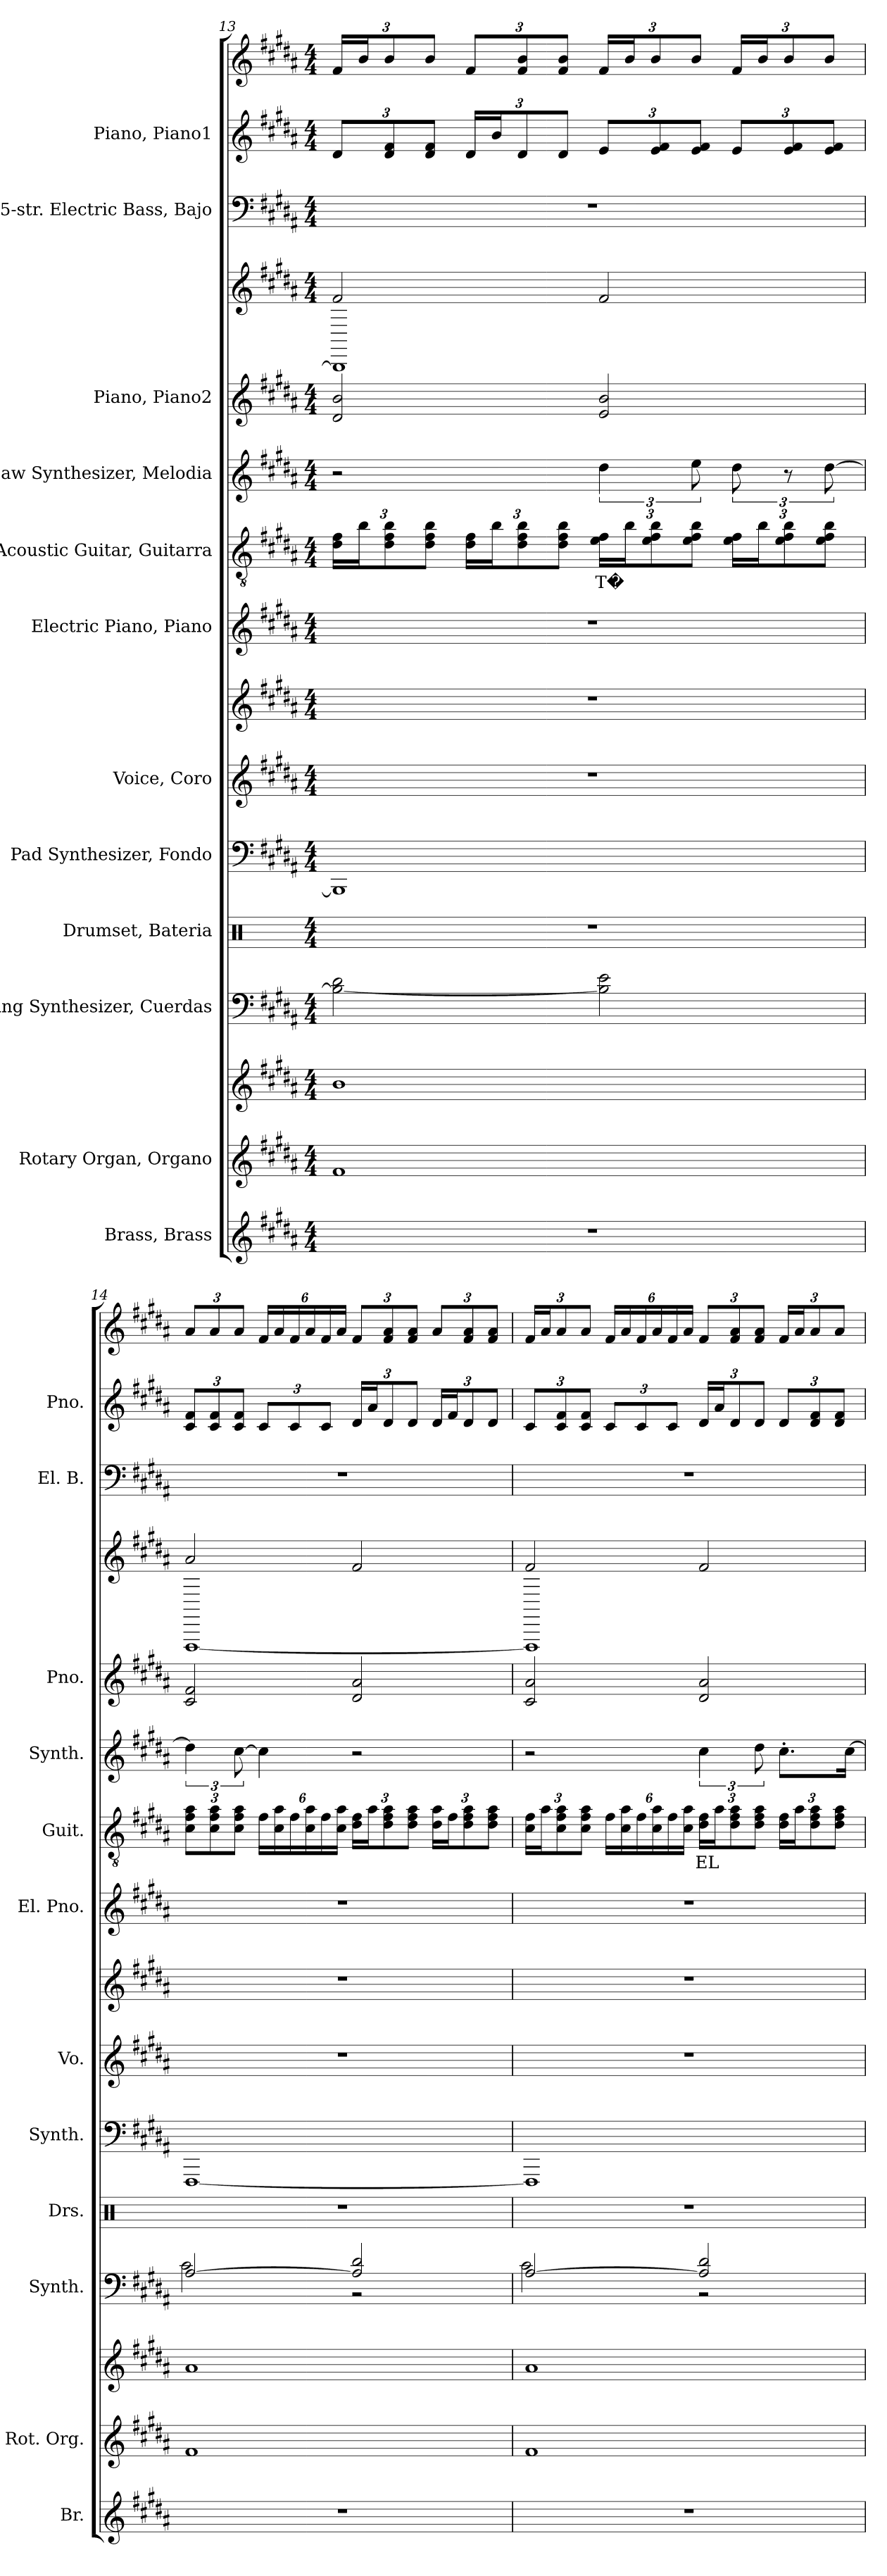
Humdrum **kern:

**kern	**kern	**kern	**kern	**kern	**kern	**kern	**kern	**kern	**kern	**text	**kern	**kern	**kern	**kern	**kern	**kern
*part12	*part11	*part11	*part10	*part9	*part8	*part7	*part7	*part6	*part5	*part5	*part4	*part3	*part3	*part2	*part1	*part1
*staff16	*staff15	*staff14	*staff13	*staff12	*staff11	*staff10	*staff9	*staff8	*staff7	*staff7	*staff6	*staff5	*staff4	*staff3	*staff2	*staff1
*I"Brass, Brass	*I"Rotary Organ, Organo	*	*I"String Synthesizer, Cuerdas	*I"Drumset, Bateria	*I"Pad Synthesizer, Fondo	*I"Voice, Coro	*	*I"Electric Piano, Piano	*I"Acoustic Guitar, Guitarra	*	*I"Saw Synthesizer, Melodia	*I"Piano, Piano2	*	*I"5-str. Electric Bass, Bajo	*I"Piano, Piano1	*
*I'Br.	*I'Rot. Org.	*	*I'Synth.	*I'Drs.	*I'Synth.	*I'Vo.	*	*I'El. Pno.	*I'Guit.	*	*I'Synth.	*I'Pno.	*	*I'El. B.	*I'Pno.	*
!!LO:PB:g=z
*clefG2	*clefG2	*clefG2	*clefF4	*clefX	*clefF4	*clefG2	*clefG2	*clefG2	*clefGv2	*	*clefG2	*clefG2	*clefG2	*clefF4	*clefG2	*clefG2
*	*	*	*	*	*	*	*	*	*	*	*	*	*	*ITrd7c12	*	*
*k[f#c#g#d#a#]	*k[f#c#g#d#a#]	*k[f#c#g#d#a#]	*k[f#c#g#d#a#]	*k[]	*k[f#c#g#d#a#]	*k[f#c#g#d#a#]	*k[f#c#g#d#a#]	*k[f#c#g#d#a#]	*k[f#c#g#d#a#]	*	*k[f#c#g#d#a#]	*k[f#c#g#d#a#]	*k[f#c#g#d#a#]	*k[f#c#g#d#a#]	*k[f#c#g#d#a#]	*k[f#c#g#d#a#]
*M4/4	*M4/4	*M4/4	*M4/4	*M4/4	*M4/4	*M4/4	*M4/4	*M4/4	*M4/4	*	*M4/4	*M4/4	*M4/4	*M4/4	*M4/4	*M4/4
*	*	*	*	*	*	*	*	*	*Xbrackettup	*	*	*	*	*	*Xbrackettup	*Xbrackettup
=13	=13	=13	=13	=13	=13	=13	=13	=13	=13	=13	=13	=13	=13	=13	=13	=13
*	*	*	*	*	*	*	*	*	*	*	*	*	*^	*	*	*
1r	1f#	1b	2B\_ 2d#\	1r	1BBB]	1r	1r	1r	24d#\ 24f#\LL	.	2r	2d#/ 2b/	2f#/	1BBB]	1r	12d#/L	24f#/LL
.	.	.	.	.	.	.	.	.	24b\J	.	.	.	.	.	.	.	24b/J
.	.	.	.	.	.	.	.	.	12d#\ 12f#\ 12b\	.	.	.	.	.	.	12d#/ 12f#/	12b/
.	.	.	.	.	.	.	.	.	12d#\ 12f#\ 12b\J	.	.	.	.	.	.	12d#/ 12f#/J	12b/J
.	.	.	.	.	.	.	.	.	24d#\ 24f#\LL	.	.	.	.	.	.	24d#/LL	12f#/L
.	.	.	.	.	.	.	.	.	24b\J	.	.	.	.	.	.	24b/J	.
.	.	.	.	.	.	.	.	.	12d#\ 12f#\ 12b\	.	.	.	.	.	.	12d#/	12f#/ 12b/
.	.	.	.	.	.	.	.	.	12d#\ 12f#\ 12b\J	.	.	.	.	.	.	12d#/J	12f#/ 12b/J
.	.	.	2B\] 2e\	.	.	.	.	.	24e\ 24f#\LL	T�	6dd#\	2e/ 2b/	2f#/	.	.	12e/L	24f#/LL
.	.	.	.	.	.	.	.	.	24b\J	.	.	.	.	.	.	.	24b/J
.	.	.	.	.	.	.	.	.	12e\ 12f#\ 12b\	.	.	.	.	.	.	12e/ 12f#/	12b/
.	.	.	.	.	.	.	.	.	12e\ 12f#\ 12b\J	.	12ee\	.	.	.	.	12e/ 12f#/J	12b/J
.	.	.	.	.	.	.	.	.	24e\ 24f#\LL	.	12dd#\	.	.	.	.	12e/L	24f#/LL
.	.	.	.	.	.	.	.	.	24b\J	.	.	.	.	.	.	.	24b/J
.	.	.	.	.	.	.	.	.	12e\ 12f#\ 12b\	.	12r	.	.	.	.	12e/ 12f#/	12b/
.	.	.	.	.	.	.	.	.	12e\ 12f#\ 12b\J	.	[12dd#\	.	.	.	.	12e/ 12f#/J	12b/J
!!LO:PB:g=z
=14	=14	=14	=14	=14	=14	=14	=14	=14	=14	=14	=14	=14	=14	=14	=14	=14	=14
*	*	*	*^	*	*	*	*	*	*	*	*	*	*	*	*	*	*
1r	1f#	1a#	[2A#/	2c#\	1r	[1FFF#	1r	1r	1r	12c#\ 12f#\ 12a#\L	.	6dd#\]	2c#/ 2f#/	2a#/	[1FFF#	1r	12c#/ 12f#/L	12a#/L
.	.	.	.	.	.	.	.	.	.	12c#\ 12f#\ 12a#\	.	.	.	.	.	.	12c#/ 12f#/	12a#/
.	.	.	.	.	.	.	.	.	.	12c#\ 12f#\ 12a#\J	.	[12cc#\	.	.	.	.	12c#/ 12f#/J	12a#/J
.	.	.	.	.	.	.	.	.	.	24f#\LL	.	4cc#\]	.	.	.	.	12c#/L	24f#/LL
.	.	.	.	.	.	.	.	.	.	24c#\ 24a#\	.	.	.	.	.	.	.	24a#/
.	.	.	.	.	.	.	.	.	.	24f#\	.	.	.	.	.	.	12c#/	24f#/
.	.	.	.	.	.	.	.	.	.	24c#\ 24a#\	.	.	.	.	.	.	.	24a#/
.	.	.	.	.	.	.	.	.	.	24f#\	.	.	.	.	.	.	12c#/J	24f#/
.	.	.	.	.	.	.	.	.	.	24c#\ 24a#\JJ	.	.	.	.	.	.	.	24a#/JJ
.	.	.	2A#/] 2d#/	2r	.	.	.	.	.	24d#\ 24f#\LL	.	2r	2d#/ 2a#/	2f#/	.	.	24d#/LL	12f#/L
.	.	.	.	.	.	.	.	.	.	24a#\J	.	.	.	.	.	.	24a#/J	.
.	.	.	.	.	.	.	.	.	.	12d#\ 12f#\ 12a#\	.	.	.	.	.	.	12d#/	12f#/ 12a#/
.	.	.	.	.	.	.	.	.	.	12d#\ 12f#\ 12a#\J	.	.	.	.	.	.	12d#/J	12f#/ 12a#/J
.	.	.	.	.	.	.	.	.	.	24d#\ 24a#\LL	.	.	.	.	.	.	24d#/LL	12a#/L
.	.	.	.	.	.	.	.	.	.	24f#\J	.	.	.	.	.	.	24f#/J	.
.	.	.	.	.	.	.	.	.	.	12d#\ 12f#\ 12a#\	.	.	.	.	.	.	12d#/	12f#/ 12a#/
.	.	.	.	.	.	.	.	.	.	12d#\ 12f#\ 12a#\J	.	.	.	.	.	.	12d#/J	12f#/ 12a#/J
!!LO:PB:g=z
=15	=15	=15	=15	=15	=15	=15	=15	=15	=15	=15	=15	=15	=15	=15	=15	=15	=15	=15
1r	1f#	1a#	[2A#/	2c#\	1r	1FFF#]	1r	1r	1r	24c#\ 24f#\LL	.	2r	2c#/ 2a#/	2f#/	1FFF#]	1r	12c#/L	24f#/LL
.	.	.	.	.	.	.	.	.	.	24a#\J	.	.	.	.	.	.	.	24a#/J
.	.	.	.	.	.	.	.	.	.	12c#\ 12f#\ 12a#\	.	.	.	.	.	.	12c#/ 12f#/	12a#/
.	.	.	.	.	.	.	.	.	.	12c#\ 12f#\ 12a#\J	.	.	.	.	.	.	12c#/ 12f#/J	12a#/J
.	.	.	.	.	.	.	.	.	.	24f#\LL	.	.	.	.	.	.	12c#/L	24f#/LL
.	.	.	.	.	.	.	.	.	.	24c#\ 24a#\	.	.	.	.	.	.	.	24a#/
.	.	.	.	.	.	.	.	.	.	24f#\	.	.	.	.	.	.	12c#/	24f#/
.	.	.	.	.	.	.	.	.	.	24c#\ 24a#\	.	.	.	.	.	.	.	24a#/
.	.	.	.	.	.	.	.	.	.	24f#\	.	.	.	.	.	.	12c#/J	24f#/
.	.	.	.	.	.	.	.	.	.	24c#\ 24a#\JJ	.	.	.	.	.	.	.	24a#/JJ
.	.	.	2A#/] 2d#/	2r	.	.	.	.	.	24d#\ 24f#\LL	EL	6cc#\	2d#/ 2a#/	2f#/	.	.	24d#/LL	12f#/L
.	.	.	.	.	.	.	.	.	.	24a#\J	.	.	.	.	.	.	24a#/J	.
.	.	.	.	.	.	.	.	.	.	12d#\ 12f#\ 12a#\	.	.	.	.	.	.	12d#/	12f#/ 12a#/
.	.	.	.	.	.	.	.	.	.	12d#\ 12f#\ 12a#\J	.	12dd#\	.	.	.	.	12d#/J	12f#/ 12a#/J
.	.	.	.	.	.	.	.	.	.	24d#\ 24f#\LL	.	8.cc#'\L	.	.	.	.	12d#/L	24f#/LL
.	.	.	.	.	.	.	.	.	.	24a#\J	.	.	.	.	.	.	.	24a#/J
.	.	.	.	.	.	.	.	.	.	12d#\ 12f#\ 12a#\	.	.	.	.	.	.	12d#/ 12f#/	12a#/
.	.	.	.	.	.	.	.	.	.	12d#\ 12f#\ 12a#\J	.	.	.	.	.	.	12d#/ 12f#/J	12a#/J
.	.	.	.	.	.	.	.	.	.	.	.	[16cc#\Jk	.	.	.	.	.	.
*	*	*	*v	*v	*	*	*	*	*	*	*	*	*	*v	*v	*	*	*
=	=	=	=	=	=	=	=	=	=	=	=	=	=	=	=	=
*-	*-	*-	*-	*-	*-	*-	*-	*-	*-	*-	*-	*-	*-	*-	*-	*-
